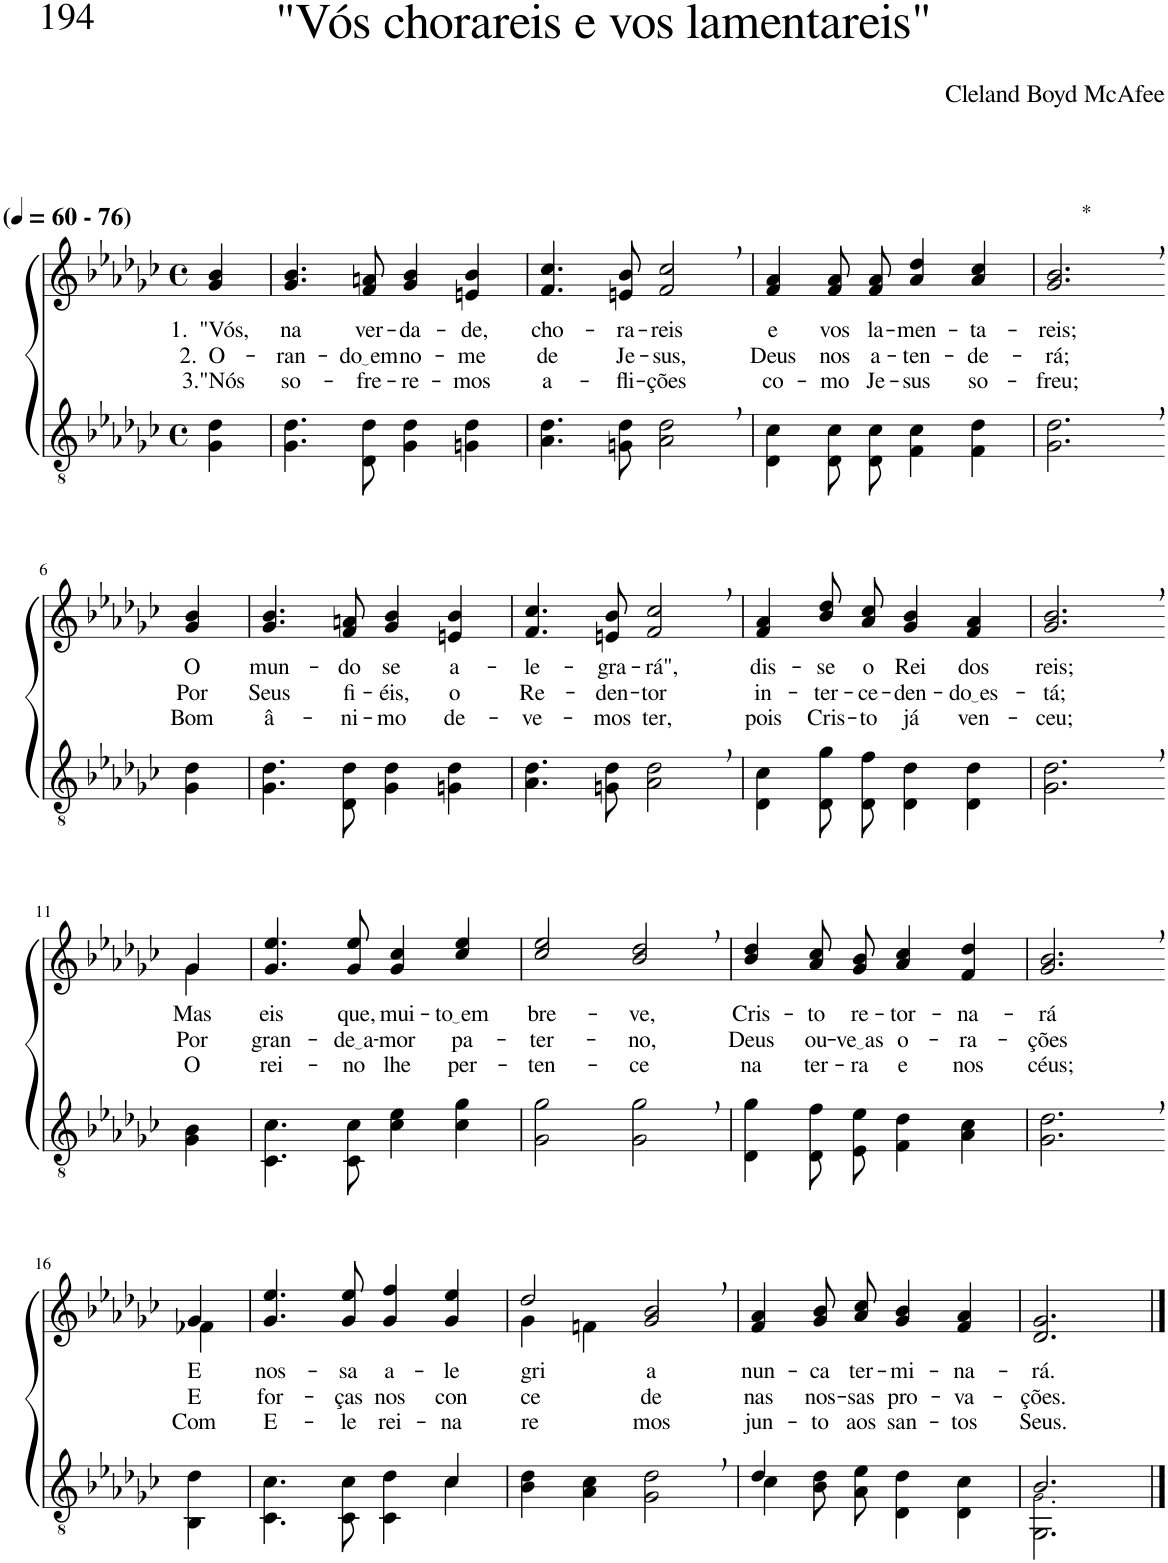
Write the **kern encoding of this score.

**kern	**kern	**text	**text	**text
*part2	*part1	*part1	*part1	*part1
*staff2	*staff1	*staff1	*staff1	*staff1
*I"Parte III e IV	*I"Parte I e II	*	*	*
*clefGv2	*clefG2	*	*	*
*Trd3c5	*Trd3c5	*	*	*
*k[b-e-a-d-g-c-]	*k[b-e-a-d-g-c-]	*	*	*
*M4/4	*M4/4	*	*	*
*met(c)	*met(c)	*	*	*
*MM60	*MM60	*	*	*
=1	=1	=1	=1	=1
!	!LO:TX:a:B:t=(	!	!	!
!	!LO:TX:a:B:t=- 76)	!	!	!
!	!	!LO:LY:b	!LO:LY:b	!LO:LY:b
4G-\ 4d-\	4g-/ 4b-/	1. "Vós,	2. O-	3."Nós
=2	=2	=2	=2	=2
!	!	!LO:LY:b	!LO:LY:b	!LO:LY:b
4.G-\ 4.d-\	4.g-/ 4.b-/	na	-ran-	so-
!	!	!LO:LY:b	!LO:LY:b	!LO:LY:b
8D-\ 8d-\	8f/ 8an/	ver-	do em	-fre-
!	!	!LO:LY:b	!LO:LY:b	!LO:LY:b
4G-\ 4d-\	4g-/ 4b-/	-da-	no-	-re-
!	!	!LO:LY:b	!LO:LY:b	!LO:LY:b
4Gn\ 4d-\	4en/ 4b-/	-de,	-me	-mos
=3	=3	=3	=3	=3
!	!	!LO:LY:b	!LO:LY:b	!LO:LY:b
4.A-\ 4.d-\	4.f/ 4.cc-/	cho-	de	a-
!	!	!LO:LY:b	!LO:LY:b	!LO:LY:b
8Gn\ 8d-\	8en/ 8b-/	-ra-	Je-	-fli-
!	!	!LO:LY:b	!LO:LY:b	!LO:LY:b
2A-\, 2d-\,	2f/, 2cc-/,	-reis	-sus,	-ções
=4	=4	=4	=4	=4
!	!	!LO:LY:b	!LO:LY:b	!LO:LY:b
4D-\ 4c-\	4f/ 4a-/	e	Deus	co-
!	!	!LO:LY:b	!LO:LY:b	!LO:LY:b
8D-/ 8c-/L	8f/ 8a-/L	vos	nos	-mo
!	!	!LO:LY:b	!LO:LY:b	!LO:LY:b
8D-/ 8c-/J	8f/ 8a-/J	la-	a-	Je-
!	!	!LO:LY:b	!LO:LY:b	!LO:LY:b
4F\ 4c-\	4a-/ 4dd-/	-men-	-ten-	-sus
!	!	!LO:LY:b	!LO:LY:b	!LO:LY:b
4F\ 4d-\	4a-/ 4cc-/	-ta-	-de-	so-
=5	=5	=5	=5	=5
!	!LO:TX:a:t=*	!	!	!
!	!	!LO:LY:b	!LO:LY:b	!LO:LY:b
2.G-\, 2.d-\,	2.g-/, 2.b-/,	-reis;	-rá;	-freu;
!!LO:LB:g=z
=6-	=6-	=6-	=6-	=6-
!	!	!LO:LY:b	!LO:LY:b	!LO:LY:b
4G-\ 4d-\	4g-/ 4b-/	O	Por	Bom
=7	=7	=7	=7	=7
!	!	!LO:LY:b	!LO:LY:b	!LO:LY:b
4.G-\ 4.d-\	4.g-/ 4.b-/	mun-	Seus	â-
!	!	!LO:LY:b	!LO:LY:b	!LO:LY:b
8D-\ 8d-\	8f/ 8an/	-do	fi-	-ni-
!	!	!LO:LY:b	!LO:LY:b	!LO:LY:b
4G-\ 4d-\	4g-/ 4b-/	se	-éis,	-mo
!	!	!LO:LY:b	!LO:LY:b	!LO:LY:b
4Gn\ 4d-\	4en/ 4b-/	a-	o	de-
=8	=8	=8	=8	=8
!	!	!LO:LY:b	!LO:LY:b	!LO:LY:b
4.A-\ 4.d-\	4.f/ 4.cc-/	-le-	Re-	-ve-
!	!	!LO:LY:b	!LO:LY:b	!LO:LY:b
8Gn\ 8d-\	8en/ 8b-/	-gra-	-den-	-mos
!	!	!LO:LY:b	!LO:LY:b	!LO:LY:b
2A-\, 2d-\,	2f/, 2cc-/,	-rá",	-tor	ter,
=9	=9	=9	=9	=9
!	!	!LO:LY:b	!LO:LY:b	!LO:LY:b
4D-\ 4c-\	4f/ 4a-/	dis-	in-	pois
!	!	!LO:LY:b	!LO:LY:b	!LO:LY:b
8D-/ 8g-/L	8b-\ 8dd-\L	-se	-ter-	Cris-
!	!	!LO:LY:b	!LO:LY:b	!LO:LY:b
8D-/ 8f/J	8a-\ 8cc-\J	o	-ce-	-to
!	!	!LO:LY:b	!LO:LY:b	!LO:LY:b
4D-\ 4d-\	4g-/ 4b-/	Rei	-den-	já
!	!	!LO:LY:b	!LO:LY:b	!LO:LY:b
4D-\ 4d-\	4f/ 4a-/	dos	do es	ven-
=10	=10	=10	=10	=10
!	!	!LO:LY:b	!LO:LY:b	!LO:LY:b
2.G-\, 2.d-\,	2.g-/, 2.b-/,	reis;	-tá;	-ceu;
!!LO:LB:g=z
=11-	=11-	=11-	=11-	=11-
*	*^	*	*	*
!	!	!	!LO:LY:b	!LO:LY:b	!LO:LY:b
4G-\ 4B-\	4g-/	4g-\	Mas	Por	O
=12	=12	=12	=12	=12	=12
!	!	!	!LO:LY:b	!LO:LY:b	!LO:LY:b
*	*v	*v	*	*	*
4.C-\ 4.c-\	4.g-/ 4.ee-/	eis	gran-	rei-
!	!	!LO:LY:b	!LO:LY:b	!LO:LY:b
8C-\ 8c-\	8g-/ 8ee-/	que,	de a	-no
!	!	!LO:LY:b	!LO:LY:b	!LO:LY:b
4c-\ 4e-\	4g-/ 4cc-/	mui-	-mor	lhe
!	!	!LO:LY:b	!LO:LY:b	!LO:LY:b
4c-\ 4g-\	4cc-/ 4ee-/	to em	pa-	per-
=13	=13	=13	=13	=13
!	!	!LO:LY:b	!LO:LY:b	!LO:LY:b
2G-\ 2g-\	2cc-/ 2ee-/	bre-	-ter-	-ten-
!	!	!LO:LY:b	!LO:LY:b	!LO:LY:b
2G-\, 2g-\,	2b-/, 2dd-/,	-ve,	-no,	-ce
=14	=14	=14	=14	=14
!	!	!LO:LY:b	!LO:LY:b	!LO:LY:b
4D-\ 4g-\	4b-/ 4dd-/	Cris-	Deus	na
!	!	!LO:LY:b	!LO:LY:b	!LO:LY:b
8D-/ 8f/L	8a-/ 8cc-/L	-to	ou-	ter-
!	!	!LO:LY:b	!LO:LY:b	!LO:LY:b
8E-/ 8e-/J	8g-/ 8b-/J	re-	ve as	-ra
!	!	!LO:LY:b	!LO:LY:b	!LO:LY:b
4F\ 4d-\	4a-/ 4cc-/	-tor-	o-	e
!	!	!LO:LY:b	!LO:LY:b	!LO:LY:b
4A-\ 4c-\	4f/ 4dd-/	-na-	-ra-	nos
=15	=15	=15	=15	=15
!	!	!LO:LY:b	!LO:LY:b	!LO:LY:b
2.G-\, 2.d-\,	2.g-/, 2.b-/,	-rá	-ções	céus;
!!LO:LB:g=z
=16-	=16-	=16-	=16-	=16-
*	*^	*	*	*
!	!	!	!LO:LY:b	!LO:LY:b	!LO:LY:b
4BB-\ 4d-\	4g-/	4f-X\	E	E	Com
=17	=17	=17	=17	=17	=17
*^	*	*	*	*	*
!	!	!	!	!LO:LY:b	!LO:LY:b	!LO:LY:b
*	*	*v	*v	*	*	*
2.ryy	4.C-\ 4.c-\	4.g-/ 4.ee-/	nos-	for-	E-
!	!	!	!LO:LY:b	!LO:LY:b	!LO:LY:b
.	8C-\ 8c-\	8g-/ 8ee-/	-sa	-ças	-le
!	!	!	!LO:LY:b	!LO:LY:b	!LO:LY:b
.	4C-\ 4d-\	4g-/ 4ff/	a-	nos	rei-
!	!	!	!LO:LY:b	!LO:LY:b	!LO:LY:b
4c-/	4c-\	4g-/ 4ee-/	-le-	con-	-na-
=18	=18	=18	=18	=18	=18
*	*	*^	*	*	*
!	!	!	!	!LO:LY:b	!LO:LY:b	!LO:LY:b
*v	*v	*	*	*	*	*
4B-\ 4d-\	2dd-/	4g-\	-gri-	-ce-	-re-
4A-\ 4c-\	.	4fn\	.	.	.
!	!	!	!LO:LY:b	!LO:LY:b	!LO:LY:b
2G-\, 2d-\,	2g-/, 2b-/,	2ryy	-a	-de	mos
=19	=19	=19	=19	=19	=19
*^	*	*	*	*	*
!	!	!	!	!LO:LY:b	!LO:LY:b	!LO:LY:b
*	*	*v	*v	*	*	*
4d-/	4c-\	4f/ 4a-/	nun-	nas	jun-
!	!	!	!LO:LY:b	!LO:LY:b	!LO:LY:b
2.ryy	8B-\ 8d-\L	8g-/ 8b-/L	-ca	nos-	-to
!	!	!	!LO:LY:b	!LO:LY:b	!LO:LY:b
.	8A-\ 8e-\J	8a-/ 8cc-/J	ter-	-sas	aos
!	!	!	!LO:LY:b	!LO:LY:b	!LO:LY:b
.	4D-\ 4d-\	4g-/ 4b-/	-mi-	pro-	san-
!	!	!	!LO:LY:b	!LO:LY:b	!LO:LY:b
.	4D-\ 4c-\	4f/ 4a-/	-na-	-va-	-tos
=20	=20	=20	=20	=20	=20
!	!	!	!LO:LY:b	!LO:LY:b	!LO:LY:b
2.B-/	2.GG-\ 2.G-!\	2.d-/ 2.g-/	-rá.	-ções.	Seus.
*v	*v	*	*	*	*
==	==	==	==	==
*-	*-	*-	*-	*-
